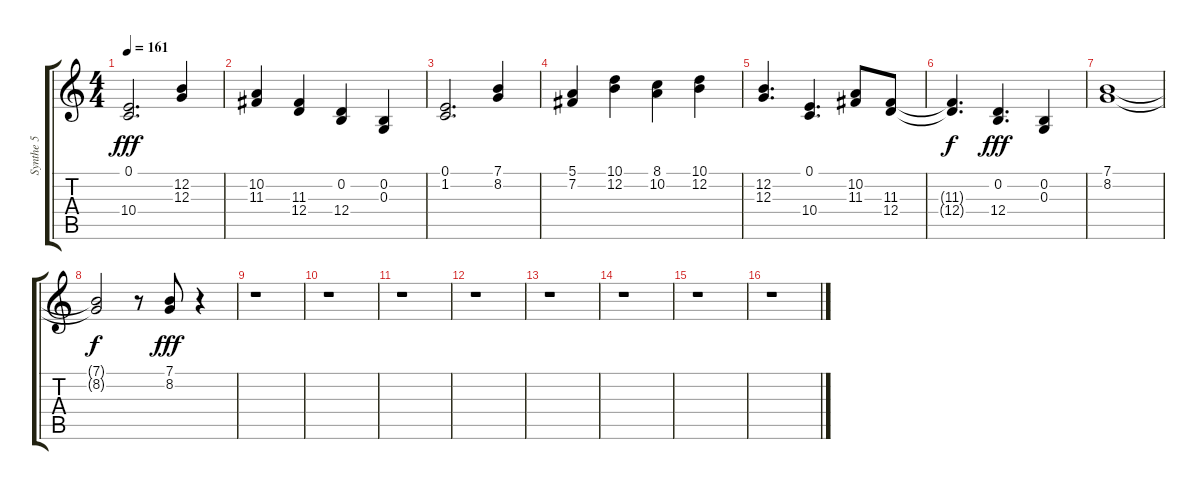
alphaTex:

\track ("Synthe 5" "Synthe 5") {instrument lead2sawtooth}
\staff {score tabs}
\tuning (E4 B3 G3 D3 A2 E2) {hide}
\ts (4 4)
\tempo 161
\clef g2
\ks c
(0.1 10.4).2{d dy fff} (12.2 12.3).4 |
(10.2 11.3).4 (11.3 12.4).4 (0.2 12.4).4 (0.2 0.3).4 |
(0.1 1.2).2{d} (7.1 8.2).4 |
(5.1 7.2).4 (10.1 12.2).4 (8.1 10.2).4 (10.1 12.2).4 |
(12.2 12.3).4{d} (0.1 10.4).4{d} (10.2 11.3).8 (11.3 12.4).8 |
(11.3{t} 12.4{t}).4{d dy f} (0.2 12.4).4{d dy fff} (0.2 0.3).4 |
(7.1 8.2).1 |
(7.1{t} 8.2{t}).2{dy f} r.8 (7.1 8.2).8{dy fff} r.4 |
r.1 |
r.1 |
r.1 |
r.1 |
r.1 |
r.1 |
r.1 |
r.1
